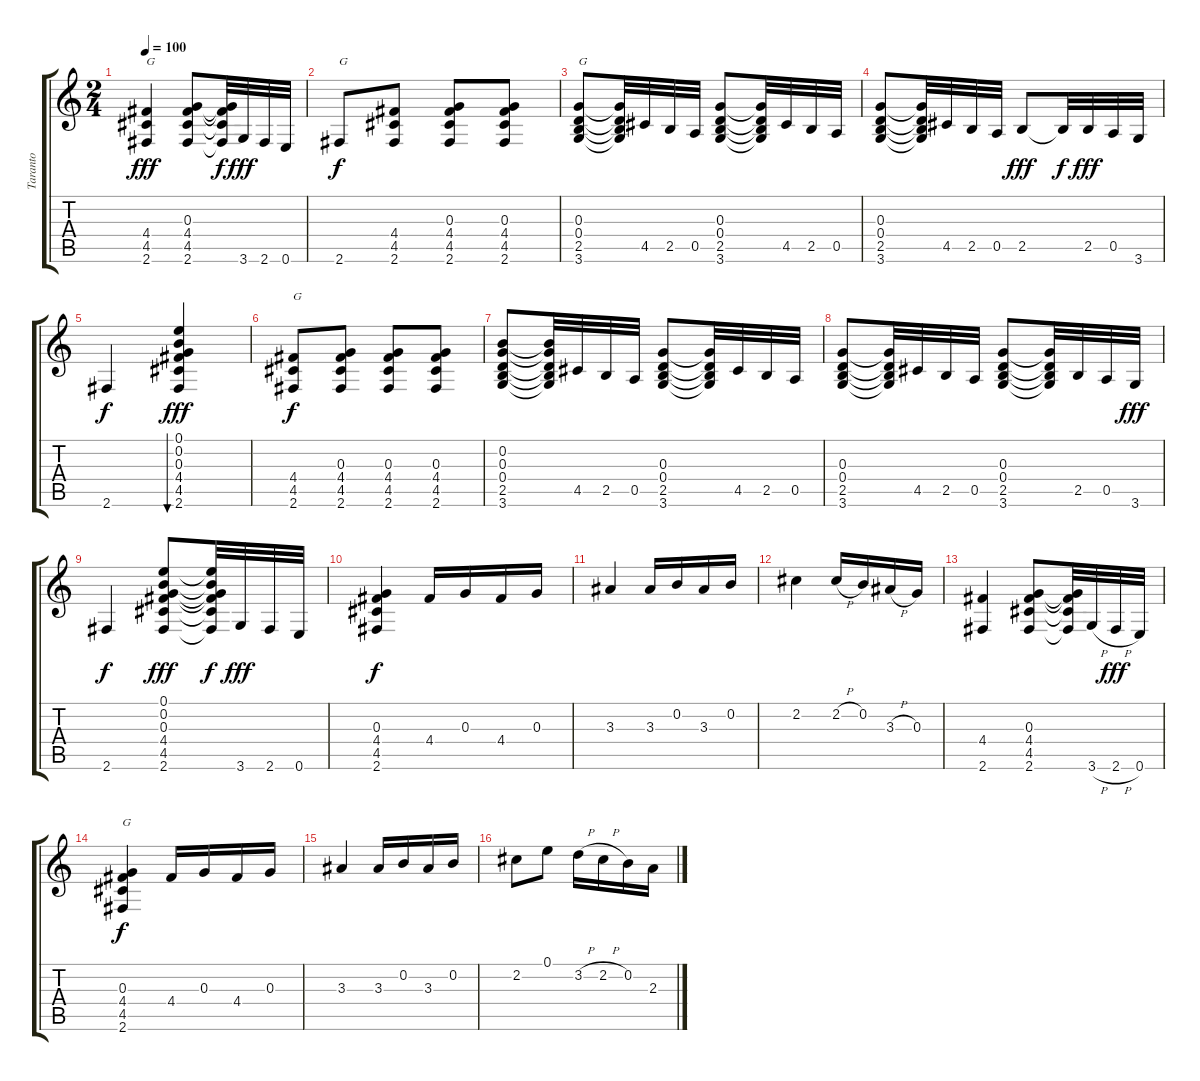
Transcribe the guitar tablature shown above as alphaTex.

\track ("Taranto" "Taranto") {instrument acousticguitarnylon}
\staff {score tabs}
\tuning (E4 B3 G3 D3 A2 E2) {hide}
\ts (2 4)
\tempo 100
\clef g2
\ks c
(4.4 4.5 2.6).4{txt "G" dy fff instrument acousticguitarnylon} (0.3 4.4 4.5 2.6).8 (0.3{t} 4.4{t} 4.5{t} 2.6{t}).32{dy f} 3.6.32{dy fff} 2.6.32 0.6.32 |
2.6.8{txt "G" dy f} (4.4 4.5 2.6).8 (0.3 4.4 4.5 2.6).8 (0.3 4.4 4.5 2.6).8 |
(0.3 0.4 2.5 3.6).8{txt "G"} (0.3{t} 0.4{t} 2.5{t} 3.6{t}).32 4.5.32 2.5.32 0.5.32 (0.3 0.4 2.5 3.6).8 (0.3{t} 0.4{t} 2.5{t} 3.6{t}).32 4.5.32 2.5.32 0.5.32 |
(0.3 0.4 2.5 3.6).8 (0.3{t} 0.4{t} 2.5{t} 3.6{t}).32 4.5.32 2.5.32 0.5.32 2.5.8{dy fff} 2.5{t}.32{dy f} 2.5.32{dy fff} 0.5.32 3.6.32 |
2.6.4{dy f} (0.1 0.2 0.3 4.4 4.5 2.6).4{bu 120 dy fff} |
(4.4 4.5 2.6).8{txt "G" dy f} (0.3 4.4 4.5 2.6).8 (0.3 4.4 4.5 2.6).8 (0.3 4.4 4.5 2.6).8 |
(0.2 0.3 0.4 2.5 3.6).8 (0.2{t} 0.3{t} 0.4{t} 2.5{t} 3.6{t}).32 4.5.32 2.5.32 0.5.32 (0.3 0.4 2.5 3.6).8 (0.3{t} 0.4{t} 2.5{t} 3.6{t}).32 4.5.32 2.5.32 0.5.32 |
(0.3 0.4 2.5 3.6).8 (0.3{t} 0.4{t} 2.5{t} 3.6{t}).32 4.5.32 2.5.32 0.5.32 (0.3 0.4 2.5 3.6).8 (0.3{t} 0.4{t} 2.5{t} 3.6{t}).32 2.5.32 0.5.32 3.6.32{dy fff} |
2.6.4{dy f} (0.1 0.2 0.3 4.4 4.5 2.6).8{dy fff} (0.1{t} 0.2{t} 0.3{t} 4.4{t} 4.5{t} 2.6{t}).32{dy f} 3.6.32{dy fff} 2.6.32 0.6.32 |
(0.3 4.4 4.5 2.6).4{dy f} 4.4.16 0.3.16 4.4.16 0.3.16 |
3.3.4 3.3.16 0.2.16 3.3.16 0.2.16 |
2.2.4 2.2{h}.16 0.2.16 3.3{h}.16 0.3.16 |
(4.4 2.6).4 (0.3 4.4 4.5 2.6).8 (0.3{t} 4.4{t} 4.5{t} 2.6{t}).32 3.6{h}.32 2.6{h}.32{dy fff} 0.6.32 |
(0.3 4.4 4.5 2.6).4{txt "G" dy f} 4.4.16 0.3.16 4.4.16 0.3.16 |
3.3.4 3.3.16 0.2.16 3.3.16 0.2.16 |
2.2.8 0.1.8 3.2{h}.16 2.2{h}.16 0.2.16 2.3.16
